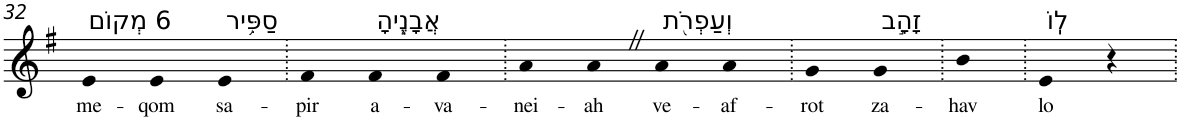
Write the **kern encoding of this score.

**kern	**text
*part1	*part1
*staff1	*staff1
*I"Piano	*
*I'Pno	*
!!LO:PB:g=z
*clefG2	*
*k[f#]	*
*G:	*
=32	=32
!LO:TX:a:t=6 מְקוֹם	!
!	!LO:LY:b
4e	me-
!	!LO:LY:b
4e	-qom
!LO:TX:a:t=סַפִּ֥יר	!
!	!LO:LY:b
4e	sa-
=33.	=33.
!	!LO:LY:b
4f#	-pir
!LO:TX:a:t=אֲבָנֶ֑יהָ	!
!	!LO:LY:b
4f#	a-
!	!LO:LY:b
4f#	-va-
=34.	=34.
!	!LO:LY:b
4a	-nei-
!	!LO:LY:b
4aZ	-ah
!LO:TX:a:t=וְעַפְרֹ֖ת	!
!	!LO:LY:b
4a	ve-
!	!LO:LY:b
4a	-af-
=35.	=35.
!	!LO:LY:b
4g	-rot
!LO:TX:a:t=זָהָ֣ב	!
!	!LO:LY:b
4g	za-
=36.	=36.
!	!LO:LY:b
4b	-hav
=37.	=37.
!LO:TX:a:t=לֽוֹ	!
!	!LO:LY:b
4e	lo
4r	.
=.	=.
*-	*-
